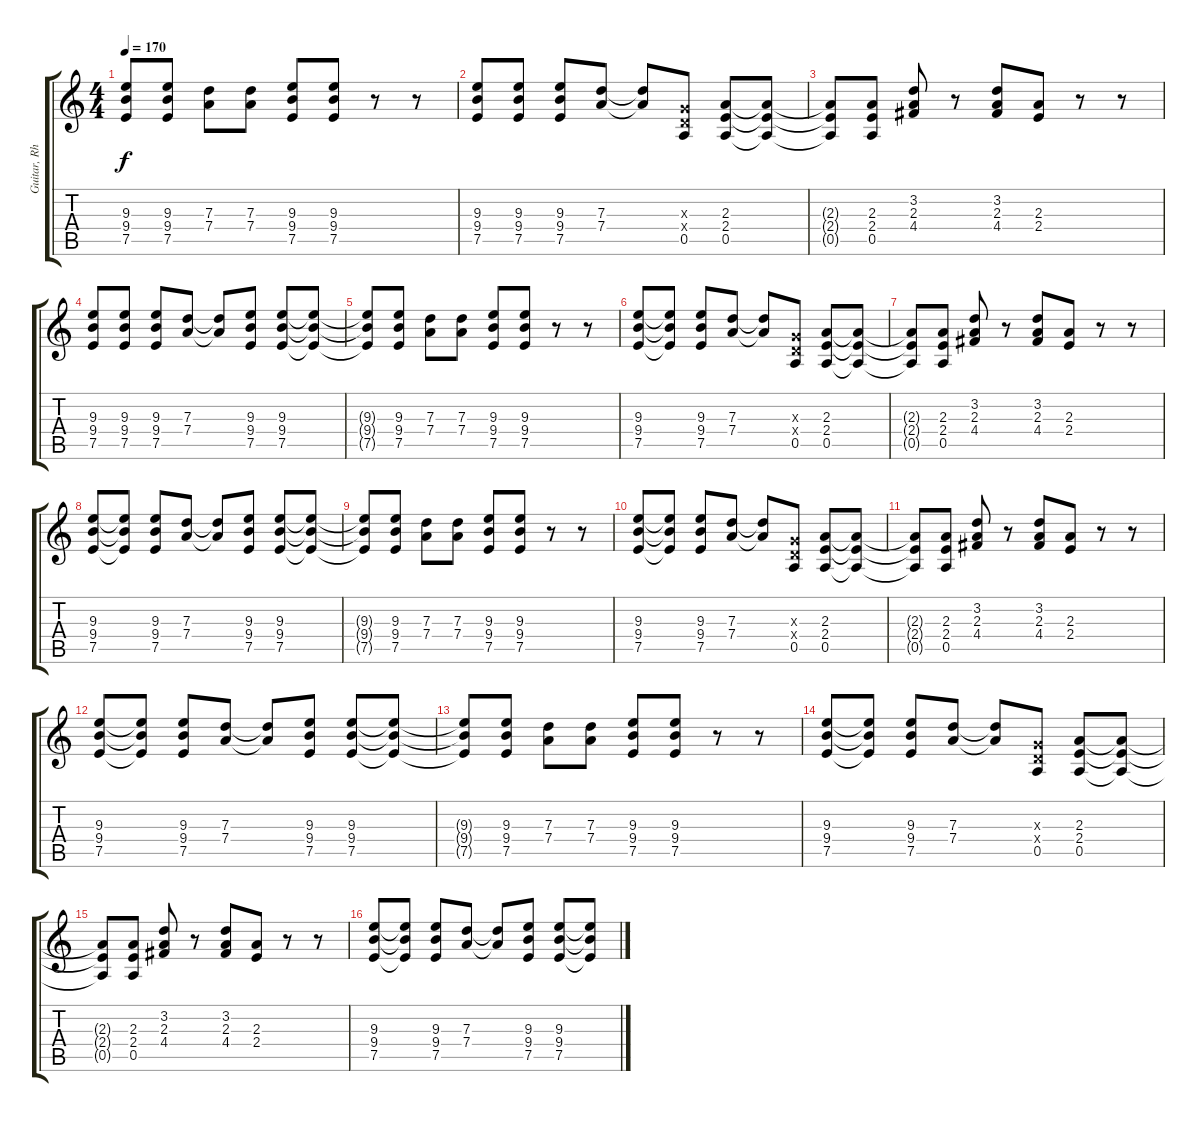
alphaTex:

\track ("Guitar, Rhythm" "Guitar, Rh") {instrument overdrivenguitar}
\staff {score tabs}
\tuning (E4 B3 G3 D3 A2 E2) {hide}
\ts (4 4)
\tempo 170
\clef g2
\ks c
(9.3{t} 9.4{t} 7.5{t}).8{dy f} (9.3 9.4 7.5).8 (7.3 7.4).8 (7.3 7.4).8 (9.3 9.4 7.5).8 (9.3 9.4 7.5).8 r.8 r.8 |
(9.3 9.4 7.5).8 (9.3 9.4 7.5).8 (9.3 9.4 7.5).8 (7.3 7.4).8 (7.3{t} 7.4{t}).8 (0.3{x} 0.4{x} 0.5).8 (2.3 2.4 0.5).8 (2.3{t} 2.4{t} 0.5{t}).8 |
(2.3{t} 2.4{t} 0.5{t}).8 (2.3 2.4 0.5).8 (3.2 2.3 4.4).8 r.8 (3.2 2.3 4.4).8 (2.3 2.4).8 r.8 r.8 |
(9.3 9.4 7.5).8 (9.3 9.4 7.5).8 (9.3 9.4 7.5).8 (7.3 7.4).8 (7.3{t} 7.4{t}).8 (9.3 9.4 7.5).8 (9.3 9.4 7.5).8 (9.3{t} 9.4{t} 7.5{t}).8 |
(9.3{t} 9.4{t} 7.5{t}).8 (9.3 9.4 7.5).8 (7.3 7.4).8 (7.3 7.4).8 (9.3 9.4 7.5).8 (9.3 9.4 7.5).8 r.8 r.8 |
(9.3 9.4 7.5).8 (9.3{t} 9.4{t} 7.5{t}).8 (9.3 9.4 7.5).8 (7.3 7.4).8 (7.3{t} 7.4{t}).8 (0.3{x} 0.4{x} 0.5).8 (2.3 2.4 0.5).8 (2.3{t} 2.4{t} 0.5{t}).8 |
(2.3{t} 2.4{t} 0.5{t}).8 (2.3 2.4 0.5).8 (3.2 2.3 4.4).8 r.8 (3.2 2.3 4.4).8 (2.3 2.4).8 r.8 r.8 |
(9.3 9.4 7.5).8 (9.3{t} 9.4{t} 7.5{t}).8 (9.3 9.4 7.5).8 (7.3 7.4).8 (7.3{t} 7.4{t}).8 (9.3 9.4 7.5).8 (9.3 9.4 7.5).8 (9.3{t} 9.4{t} 7.5{t}).8 |
(9.3{t} 9.4{t} 7.5{t}).8 (9.3 9.4 7.5).8 (7.3 7.4).8 (7.3 7.4).8 (9.3 9.4 7.5).8 (9.3 9.4 7.5).8 r.8 r.8 |
(9.3 9.4 7.5).8 (9.3{t} 9.4{t} 7.5{t}).8 (9.3 9.4 7.5).8 (7.3 7.4).8 (7.3{t} 7.4{t}).8 (0.3{x} 0.4{x} 0.5).8 (2.3 2.4 0.5).8 (2.3{t} 2.4{t} 0.5{t}).8 |
(2.3{t} 2.4{t} 0.5{t}).8 (2.3 2.4 0.5).8 (3.2 2.3 4.4).8 r.8 (3.2 2.3 4.4).8 (2.3 2.4).8 r.8 r.8 |
(9.3 9.4 7.5).8 (9.3{t} 9.4{t} 7.5{t}).8 (9.3 9.4 7.5).8 (7.3 7.4).8 (7.3{t} 7.4{t}).8 (9.3 9.4 7.5).8 (9.3 9.4 7.5).8 (9.3{t} 9.4{t} 7.5{t}).8 |
(9.3{t} 9.4{t} 7.5{t}).8 (9.3 9.4 7.5).8 (7.3 7.4).8 (7.3 7.4).8 (9.3 9.4 7.5).8 (9.3 9.4 7.5).8 r.8 r.8 |
(9.3 9.4 7.5).8 (9.3{t} 9.4{t} 7.5{t}).8 (9.3 9.4 7.5).8 (7.3 7.4).8 (7.3{t} 7.4{t}).8 (0.3{x} 0.4{x} 0.5).8 (2.3 2.4 0.5).8 (2.3{t} 2.4{t} 0.5{t}).8 |
(2.3{t} 2.4{t} 0.5{t}).8 (2.3 2.4 0.5).8 (3.2 2.3 4.4).8 r.8 (3.2 2.3 4.4).8 (2.3 2.4).8 r.8 r.8 |
(9.3 9.4 7.5).8 (9.3{t} 9.4{t} 7.5{t}).8 (9.3 9.4 7.5).8 (7.3 7.4).8 (7.3{t} 7.4{t}).8 (9.3 9.4 7.5).8 (9.3 9.4 7.5).8 (9.3{t} 9.4{t} 7.5{t}).8
